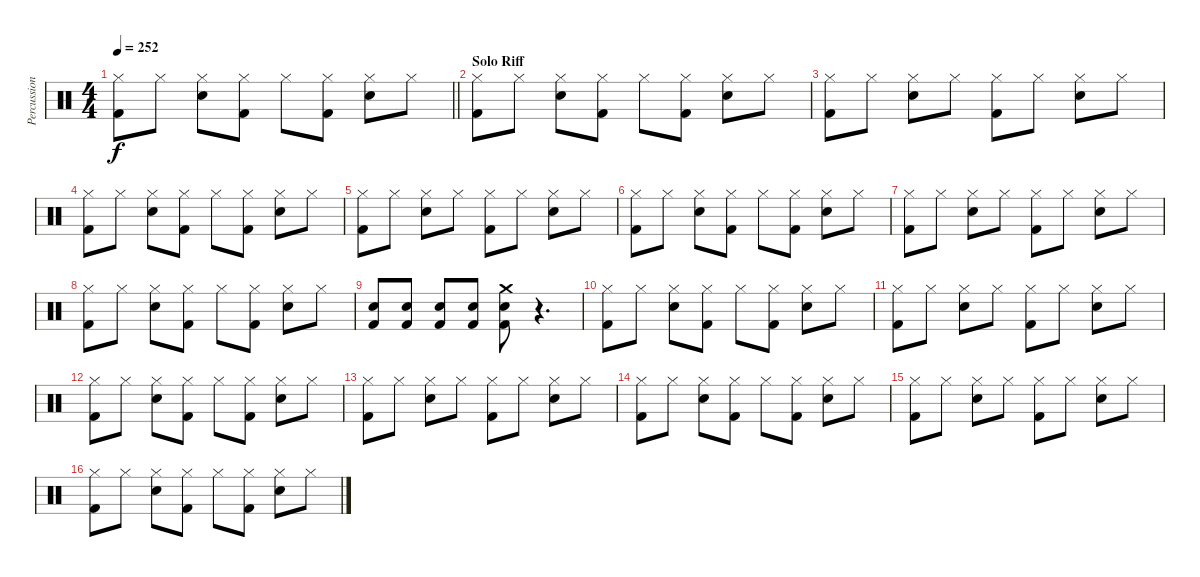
\track ("Percussion" "Percussion") {instrument percussion}
\staff {score}
\articulation defaults
\ts (4 4)
\tempo 252
\clef neutral
\barLineRight lightlight
\ks c
("Kick (hit) 2" "Hi-Hat (closed)").8{dy f} "Hi-Hat (closed)".8 ("Snare (hit) 2" "Hi-Hat (closed)").8 ("Kick (hit) 2" "Hi-Hat (closed)").8 "Hi-Hat (closed)".8 ("Kick (hit) 2" "Hi-Hat (closed)").8 ("Snare (hit) 2" "Hi-Hat (closed)").8 "Hi-Hat (closed)".8 |
\section ("" "Solo Riff")
("Kick (hit) 2" "Hi-Hat (closed)").8 "Hi-Hat (closed)".8 ("Snare (hit) 2" "Hi-Hat (closed)").8 ("Kick (hit) 2" "Hi-Hat (closed)").8 "Hi-Hat (closed)".8 ("Kick (hit) 2" "Hi-Hat (closed)").8 ("Snare (hit) 2" "Hi-Hat (closed)").8 "Hi-Hat (closed)".8 |
("Kick (hit) 2" "Hi-Hat (closed)").8 "Hi-Hat (closed)".8 ("Snare (hit) 2" "Hi-Hat (closed)").8 "Hi-Hat (closed)".8 ("Kick (hit) 2" "Hi-Hat (closed)").8 "Hi-Hat (closed)".8 ("Snare (hit) 2" "Hi-Hat (closed)").8 "Hi-Hat (closed)".8 |
("Kick (hit) 2" "Hi-Hat (closed)").8 "Hi-Hat (closed)".8 ("Snare (hit) 2" "Hi-Hat (closed)").8 ("Kick (hit) 2" "Hi-Hat (closed)").8 "Hi-Hat (closed)".8 ("Kick (hit) 2" "Hi-Hat (closed)").8 ("Snare (hit) 2" "Hi-Hat (closed)").8 "Hi-Hat (closed)".8 |
("Kick (hit) 2" "Hi-Hat (closed)").8 "Hi-Hat (closed)".8 ("Snare (hit) 2" "Hi-Hat (closed)").8 "Hi-Hat (closed)".8 ("Kick (hit) 2" "Hi-Hat (closed)").8 "Hi-Hat (closed)".8 ("Snare (hit) 2" "Hi-Hat (closed)").8 "Hi-Hat (closed)".8 |
("Kick (hit) 2" "Hi-Hat (closed)").8 "Hi-Hat (closed)".8 ("Snare (hit) 2" "Hi-Hat (closed)").8 ("Kick (hit) 2" "Hi-Hat (closed)").8 "Hi-Hat (closed)".8 ("Kick (hit) 2" "Hi-Hat (closed)").8 ("Snare (hit) 2" "Hi-Hat (closed)").8 "Hi-Hat (closed)".8 |
("Kick (hit) 2" "Hi-Hat (closed)").8 "Hi-Hat (closed)".8 ("Snare (hit) 2" "Hi-Hat (closed)").8 "Hi-Hat (closed)".8 ("Kick (hit) 2" "Hi-Hat (closed)").8 "Hi-Hat (closed)".8 ("Snare (hit) 2" "Hi-Hat (closed)").8 "Hi-Hat (closed)".8 |
("Kick (hit) 2" "Hi-Hat (closed)").8 "Hi-Hat (closed)".8 ("Snare (hit) 2" "Hi-Hat (closed)").8 ("Kick (hit) 2" "Hi-Hat (closed)").8 "Hi-Hat (closed)".8 ("Kick (hit) 2" "Hi-Hat (closed)").8 ("Snare (hit) 2" "Hi-Hat (closed)").8 "Hi-Hat (closed)".8 |
("Kick (hit) 2" "Snare (hit) 2").8 ("Kick (hit) 2" "Snare (hit) 2").8 ("Kick (hit) 2" "Snare (hit) 2").8 ("Kick (hit) 2" "Snare (hit) 2").8 ("Kick (hit) 2" "Snare (hit) 2" "Crash medium (hit)").8 r.4{d} |
("Kick (hit) 2" "Hi-Hat (closed)").8 "Hi-Hat (closed)".8 ("Snare (hit) 2" "Hi-Hat (closed)").8 ("Kick (hit) 2" "Hi-Hat (closed)").8 "Hi-Hat (closed)".8 ("Kick (hit) 2" "Hi-Hat (closed)").8 ("Snare (hit) 2" "Hi-Hat (closed)").8 "Hi-Hat (closed)".8 |
("Kick (hit) 2" "Hi-Hat (closed)").8 "Hi-Hat (closed)".8 ("Snare (hit) 2" "Hi-Hat (closed)").8 "Hi-Hat (closed)".8 ("Kick (hit) 2" "Hi-Hat (closed)").8 "Hi-Hat (closed)".8 ("Snare (hit) 2" "Hi-Hat (closed)").8 "Hi-Hat (closed)".8 |
("Kick (hit) 2" "Hi-Hat (closed)").8 "Hi-Hat (closed)".8 ("Snare (hit) 2" "Hi-Hat (closed)").8 ("Kick (hit) 2" "Hi-Hat (closed)").8 "Hi-Hat (closed)".8 ("Kick (hit) 2" "Hi-Hat (closed)").8 ("Snare (hit) 2" "Hi-Hat (closed)").8 "Hi-Hat (closed)".8 |
("Kick (hit) 2" "Hi-Hat (closed)").8 "Hi-Hat (closed)".8 ("Snare (hit) 2" "Hi-Hat (closed)").8 "Hi-Hat (closed)".8 ("Kick (hit) 2" "Hi-Hat (closed)").8 "Hi-Hat (closed)".8 ("Snare (hit) 2" "Hi-Hat (closed)").8 "Hi-Hat (closed)".8 |
("Kick (hit) 2" "Hi-Hat (closed)").8 "Hi-Hat (closed)".8 ("Snare (hit) 2" "Hi-Hat (closed)").8 ("Kick (hit) 2" "Hi-Hat (closed)").8 "Hi-Hat (closed)".8 ("Kick (hit) 2" "Hi-Hat (closed)").8 ("Snare (hit) 2" "Hi-Hat (closed)").8 "Hi-Hat (closed)".8 |
("Kick (hit) 2" "Hi-Hat (closed)").8 "Hi-Hat (closed)".8 ("Snare (hit) 2" "Hi-Hat (closed)").8 "Hi-Hat (closed)".8 ("Kick (hit) 2" "Hi-Hat (closed)").8 "Hi-Hat (closed)".8 ("Snare (hit) 2" "Hi-Hat (closed)").8 "Hi-Hat (closed)".8 |
("Kick (hit) 2" "Hi-Hat (closed)").8 "Hi-Hat (closed)".8 ("Snare (hit) 2" "Hi-Hat (closed)").8 ("Kick (hit) 2" "Hi-Hat (closed)").8 "Hi-Hat (closed)".8 ("Kick (hit) 2" "Hi-Hat (closed)").8 ("Snare (hit) 2" "Hi-Hat (closed)").8 "Hi-Hat (closed)".8
